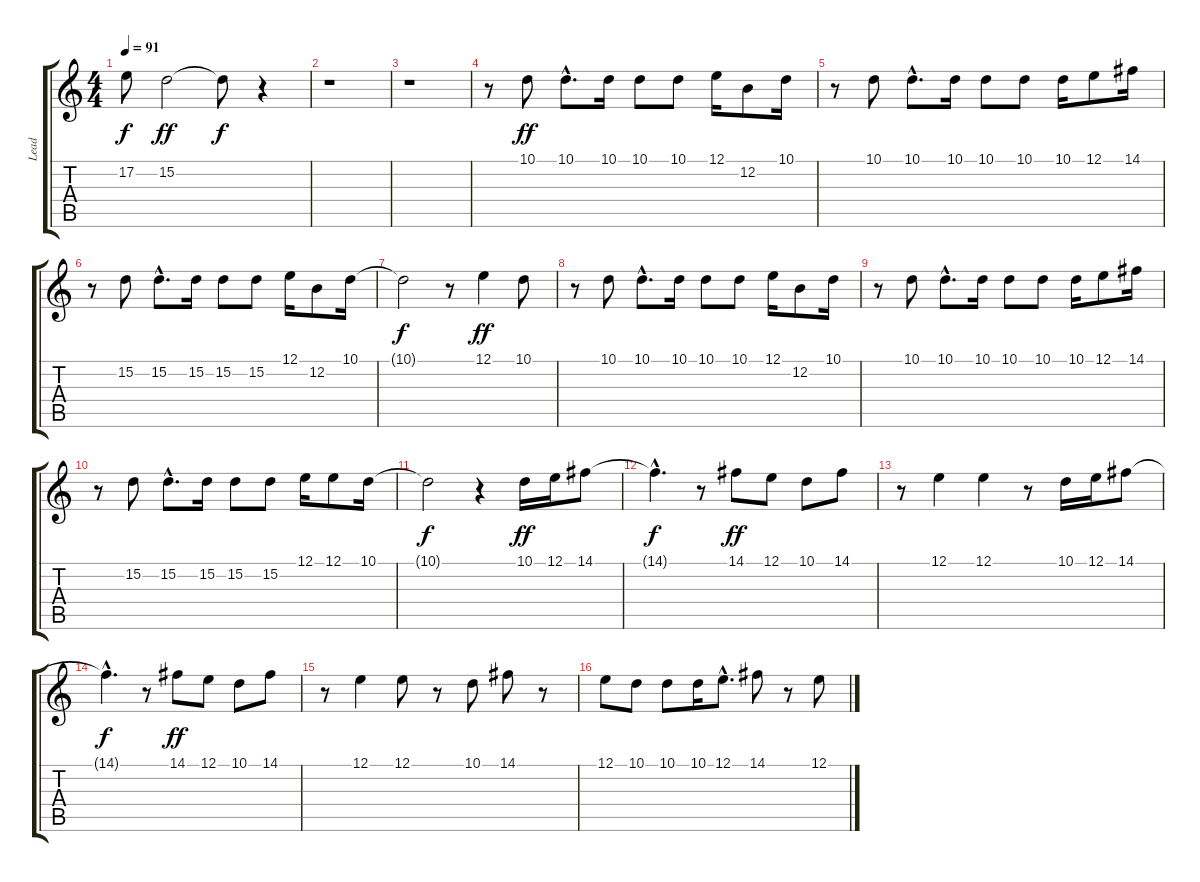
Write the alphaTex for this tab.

\track ("Lead" "Lead") {instrument clarinet}
\staff {score tabs}
\tuning (E4 B3 G3 D3 A2 E2) {hide}
\ts (4 4)
\tempo 91
\clef g2
\ks c
17.2{t}.8{dy f} 15.2.2{dy ff} 15.2{t}.8{dy f} r.4 |
r.1 |
r.1 |
r.8 10.1.8{dy ff} 10.1{hac}.8{d} 10.1.16 10.1.8 10.1.8 12.1.16 12.2.8 10.1.16 |
r.8 10.1.8 10.1{hac}.8{d} 10.1.16 10.1.8 10.1.8 10.1.16 12.1.8 14.1.16 |
r.8 15.2.8 15.2{hac}.8{d} 15.2.16 15.2.8 15.2.8 12.1.16 12.2.8 10.1.16 |
10.1{t}.2{dy f} r.8 12.1.4{dy ff} 10.1.8 |
r.8 10.1.8 10.1{hac}.8{d} 10.1.16 10.1.8 10.1.8 12.1.16 12.2.8 10.1.16 |
r.8 10.1.8 10.1{hac}.8{d} 10.1.16 10.1.8 10.1.8 10.1.16 12.1.8 14.1.16 |
r.8 15.2.8 15.2{hac}.8{d} 15.2.16 15.2.8 15.2.8 12.1.16 12.1.8 10.1.16 |
10.1{t}.2{dy f} r.4 10.1.16{dy ff} 12.1.16 14.1.8 |
14.1{hac t}.4{d dy f} r.8 14.1.8{dy ff} 12.1.8 10.1.8 14.1.8 |
r.8 12.1.4 12.1.4 r.8 10.1.16 12.1.16 14.1.8 |
14.1{hac t}.4{d dy f} r.8 14.1.8{dy ff} 12.1.8 10.1.8 14.1.8 |
r.8 12.1.4 12.1.8 r.8 10.1.8 14.1.8 r.8 |
12.1.8 10.1.8 10.1.8 10.1.16 12.1{hac}.8{d} 14.1.8 r.8 12.1.8
